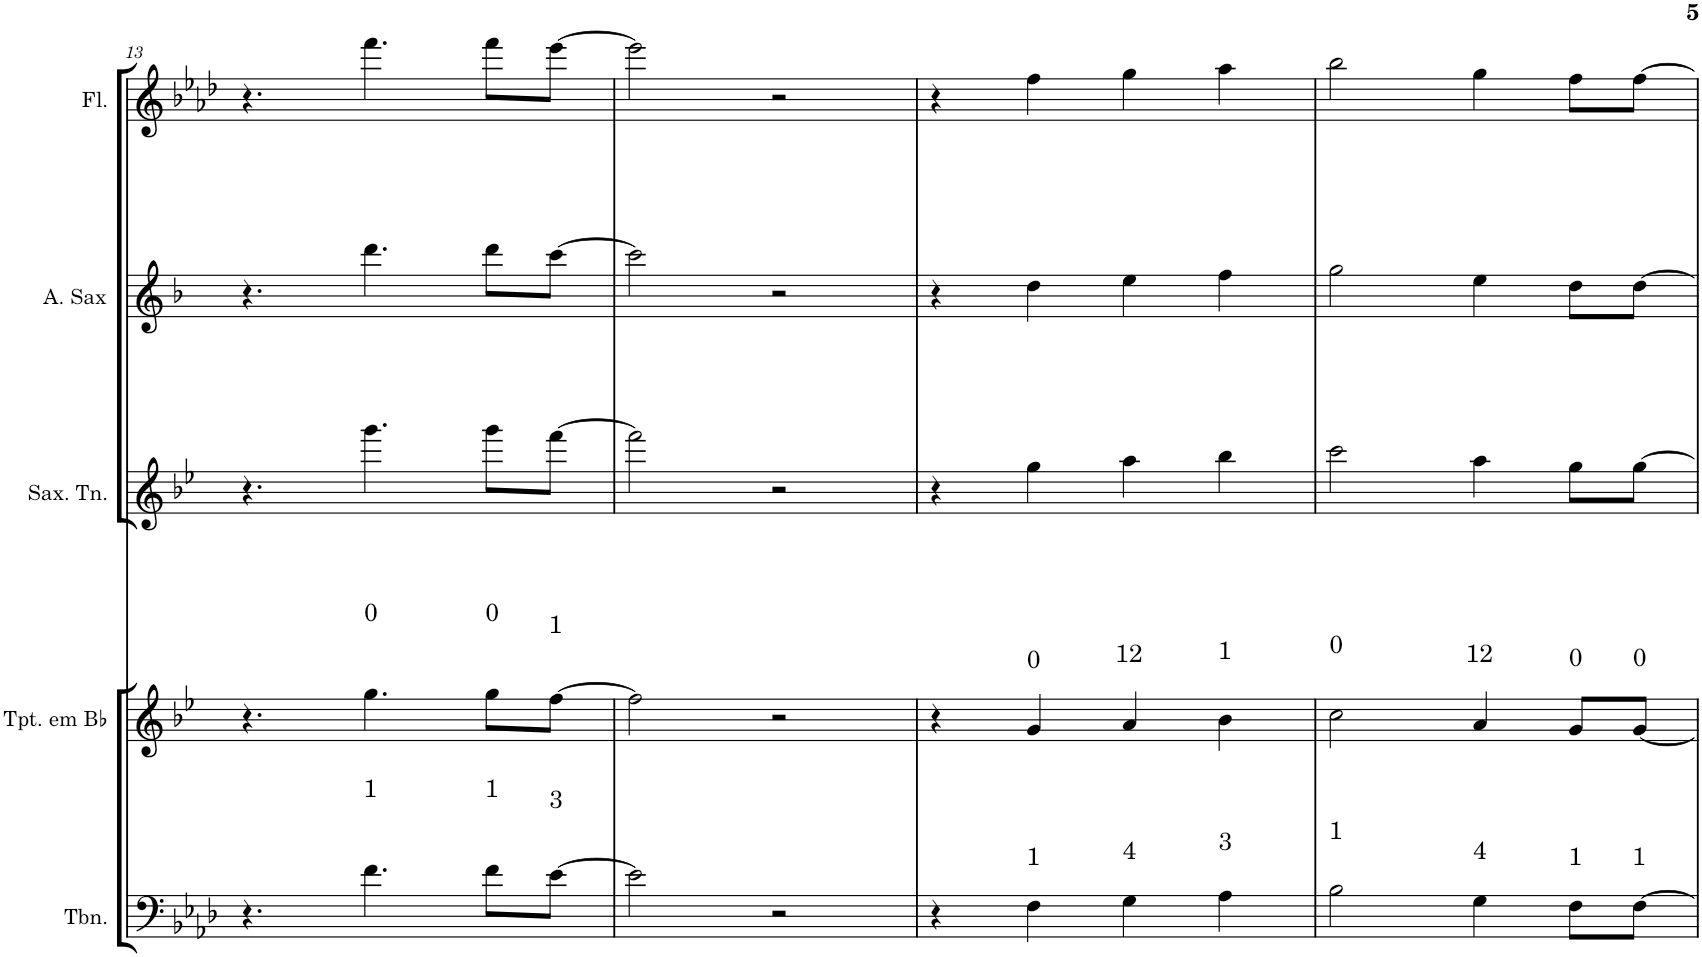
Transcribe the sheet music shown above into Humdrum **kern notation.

**kern	**kern	**kern	**kern	**kern
*part5	*part4	*part3	*part2	*part1
*staff5	*staff4	*staff3	*staff2	*staff1
*I"Trombone	*I"Trompete em Bb	*I"Saxofone Tenor	*I"Saxofone Alto	*I"Flauta Transversal
*I'Tbn.	*I'Tpt. em Bb	*I'Sax. Tn.	*	*I'Fl.
!!LO:PB:g=z
*clefF4	*clefG2	*clefG2	*clefG2	*clefG2
*	*Trd1c2	*Trd8c14	*Trd5c9	*
*k[b-e-a-d-]	*k[b-e-]	*k[b-e-]	*k[b-]	*k[b-e-a-d-]
*M4/4	*M4/4	*M4/4	*M4/4	*M4/4
=13	=13	=13	=13	=13
4.r	4.r	4.r	4.r	4.r
4.f\	4.gg\	4.ggg\	4.ddd\	4.fff\
8f\L	8gg\L	8ggg\L	8ddd\L	8fff\L
[8e-\J	[8ff\J	[8fff\J	[8ccc\J	[8eee-\J
=14	=14	=14	=14	=14
2e-\]	2ff\]	2fff\]	2ccc\]	2eee-\]
2r	2r	2r	2r	2r
=15	=15	=15	=15	=15
4r	4r	4r	4r	4r
4F\	4g/	4gg\	4dd\	4ff\
4G\	4a/	4aa\	4ee\	4gg\
4A-\	4b-\	4bb-\	4ff\	4aa-\
=16	=16	=16	=16	=16
2B-\	2cc\	2ccc\	2gg\	2bb-\
4G\	4a/	4aa\	4ee\	4gg\
8F\L	8g/L	8gg\L	8dd\L	8ff\L
[8F\J	[8g/J	[8gg\J	[8dd\J	[8ff\J
=	=	=	=	=
*-	*-	*-	*-	*-
